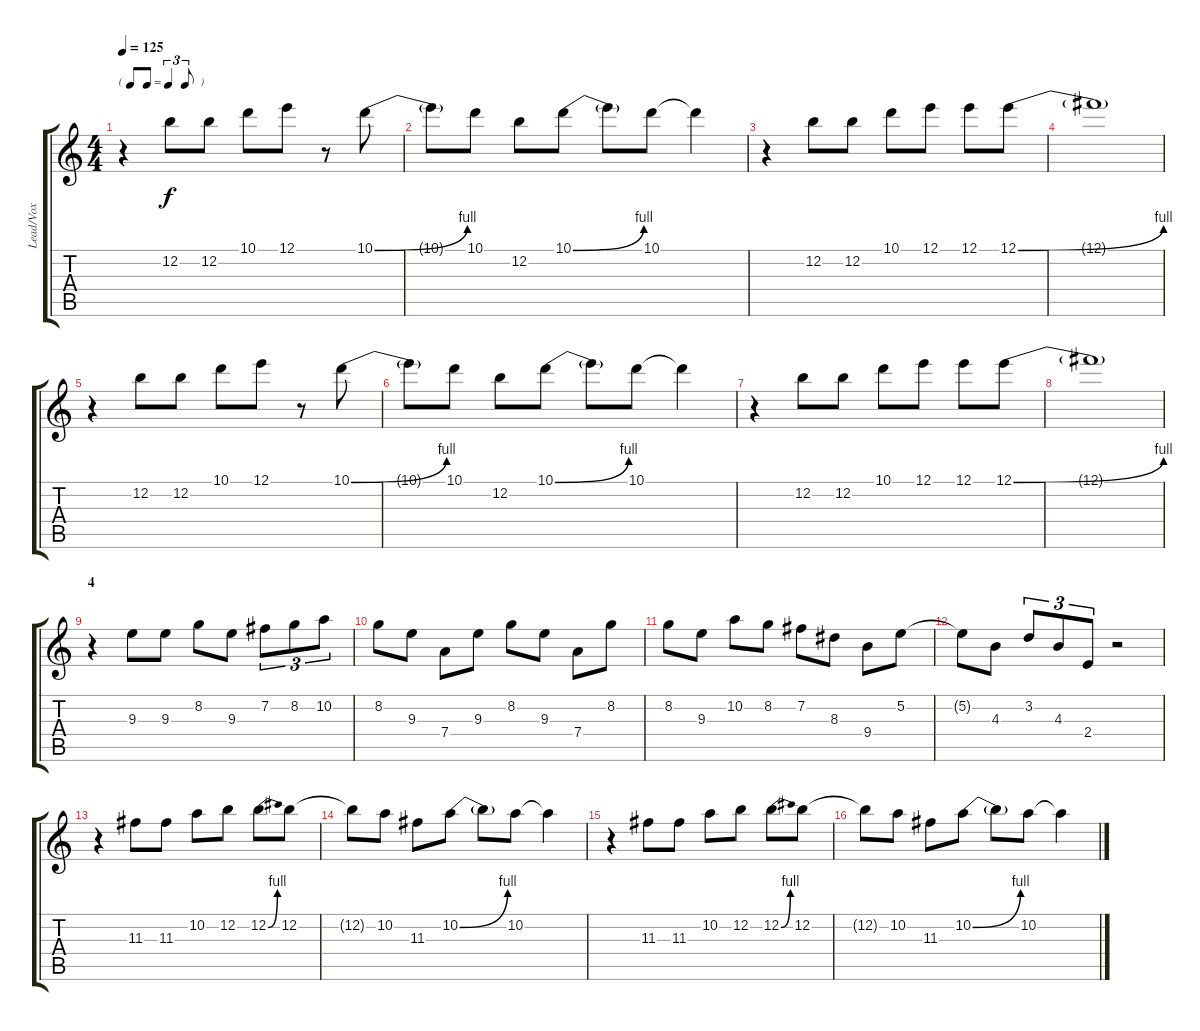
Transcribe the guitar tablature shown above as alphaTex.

\track ("Lead/Vox" "Lead/Vox") {instrument electricguitarjazz}
\staff {score tabs}
\tuning (E4 B3 G3 D3 A2 E2) {hide}
\ts (4 4)
\tf triplet8th
\tempo 125
\clef g2
\ks c
r.4{dy f} 12.2.8 12.2.8 10.1.8 12.1.8 r.8 10.1{be (bend 0 0 60 4)}.8 |
10.1{t}.8 10.1.8 12.2.8 10.1{be (bend 0 0 60 4)}.8 10.1{t}.8 10.1.8 10.1{t}.4 |
r.4 12.2.8 12.2.8 10.1.8 12.1.8 12.1.8 12.1{be (bend 0 0 60 4)}.8 |
12.1{t}.1 |
r.4 12.2.8 12.2.8 10.1.8 12.1.8 r.8 10.1{be (bend 0 0 60 4)}.8 |
10.1{t}.8 10.1.8 12.2.8 10.1{be (bend 0 0 60 4)}.8 10.1{t}.8 10.1.8 10.1{t}.4 |
r.4 12.2.8 12.2.8 10.1.8 12.1.8 12.1.8 12.1{be (bend 0 0 60 4)}.8 |
12.1{t}.1 |
\section ("" "4")
r.4 9.3.8 9.3.8 8.2.8 9.3.8 7.2.8{tu (3 2)} 8.2.8{tu (3 2)} 10.2.8{tu (3 2)} |
8.2.8 9.3.8 7.4.8 9.3.8 8.2.8 9.3.8 7.4.8 8.2.8 |
8.2.8 9.3.8 10.2.8 8.2.8 7.2.8 8.3.8 9.4.8 5.2.8 |
5.2{t}.8 4.3.8 3.2.8{tu (3 2)} 4.3.8{tu (3 2)} 2.4.8{tu (3 2)} r.2 |
r.4 11.3.8 11.3.8 10.2.8 12.2.8 12.2{be (bend 0 0 60 4)}.8 12.2.8 |
12.2{t}.8 10.2.8 11.3.8 10.2{be (bend 0 0 60 4)}.8 10.2{t}.8 10.2.8 10.2{t}.4 |
r.4 11.3.8 11.3.8 10.2.8 12.2.8 12.2{be (bend 0 0 60 4)}.8 12.2.8 |
12.2{t}.8 10.2.8 11.3.8 10.2{be (bend 0 0 60 4)}.8 10.2{t}.8 10.2.8 10.2{t}.4
